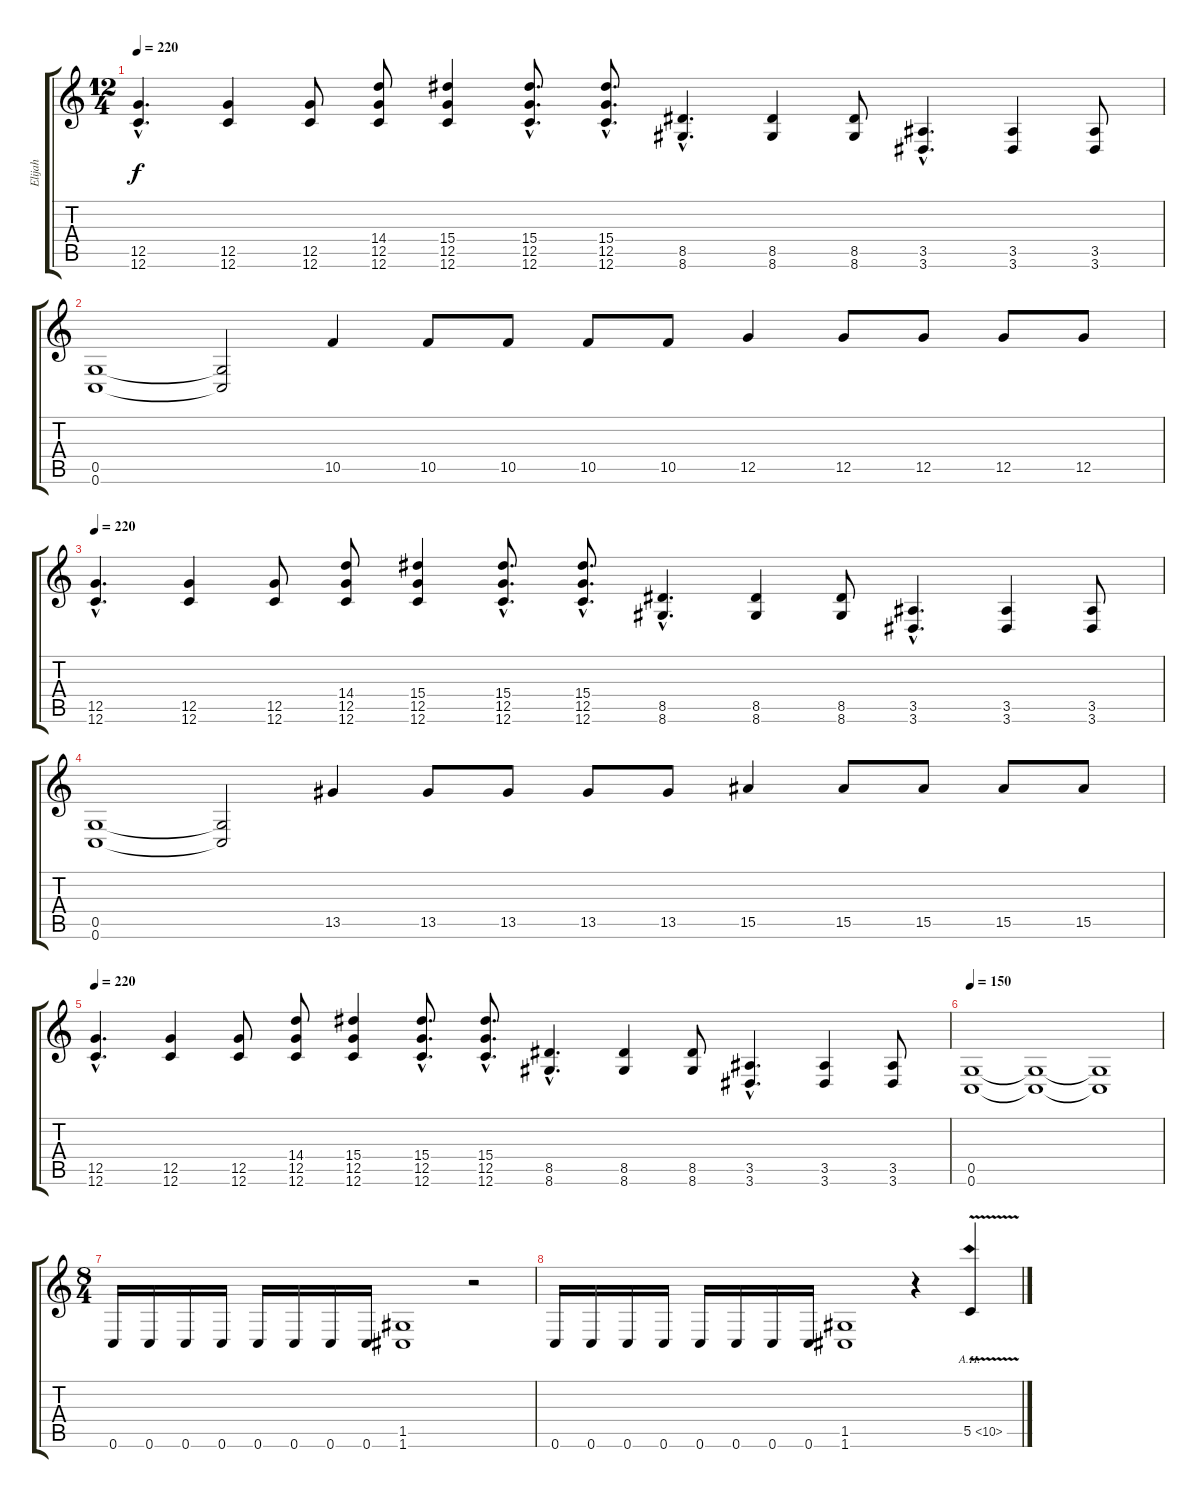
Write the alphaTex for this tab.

\track ("Elijah" "Elijah") {instrument overdrivenguitar}
\staff {score tabs}
\tuning (D4 A3 F3 C3 G2 C2) {hide}
\ts (12 4)
\tempo 220
\clef g2
\ks c
(12.5{hac} 12.6{hac}).4{d dy f} (12.5 12.6).4 (12.5 12.6).8 (14.4 12.5 12.6).8 (15.4 12.5 12.6).4 (15.4{hac} 12.5{hac} 12.6{hac}).8{d} (15.4{hac} 12.5{hac} 12.6{hac}).8{d} (8.5{hac} 8.6{hac}).4{d} (8.5 8.6).4 (8.5 8.6).8 (3.5{hac} 3.6{hac}).4{d} (3.5 3.6).4 (3.5 3.6).8 |
(0.5 0.6).1 (0.5{t} 0.6{t}).2 10.5.4 10.5.8 10.5.8 10.5.8 10.5.8 12.5.4 12.5.8 12.5.8 12.5.8 12.5.8 |
\tempo 220
(12.5{hac} 12.6{hac}).4{d} (12.5 12.6).4 (12.5 12.6).8 (14.4 12.5 12.6).8 (15.4 12.5 12.6).4 (15.4{hac} 12.5{hac} 12.6{hac}).8{d} (15.4{hac} 12.5{hac} 12.6{hac}).8{d} (8.5{hac} 8.6{hac}).4{d} (8.5 8.6).4 (8.5 8.6).8 (3.5{hac} 3.6{hac}).4{d} (3.5 3.6).4 (3.5 3.6).8 |
(0.5 0.6).1 (0.5{t} 0.6{t}).2 13.5.4 13.5.8 13.5.8 13.5.8 13.5.8 15.5.4 15.5.8 15.5.8 15.5.8 15.5.8 |
\tempo 220
(12.5{hac} 12.6{hac}).4{d} (12.5 12.6).4 (12.5 12.6).8 (14.4 12.5 12.6).8 (15.4 12.5 12.6).4 (15.4{hac} 12.5{hac} 12.6{hac}).8{d} (15.4{hac} 12.5{hac} 12.6{hac}).8{d} (8.5{hac} 8.6{hac}).4{d} (8.5 8.6).4 (8.5 8.6).8 (3.5{hac} 3.6{hac}).4{d} (3.5 3.6).4 (3.5 3.6).8 |
\tempo 150
(0.5 0.6).1 (0.5{t} 0.6{t}).1 (0.5{t} 0.6{t}).1 |
\ts (8 4)
0.6.16 0.6.16 0.6.16 0.6.16 0.6.16 0.6.16 0.6.16 0.6.16 (1.5 1.6).1 r.2 |
0.6.16 0.6.16 0.6.16 0.6.16 0.6.16 0.6.16 0.6.16 0.6.16 (1.5 1.6).1 r.4 5.5{ah 5 v}.4
